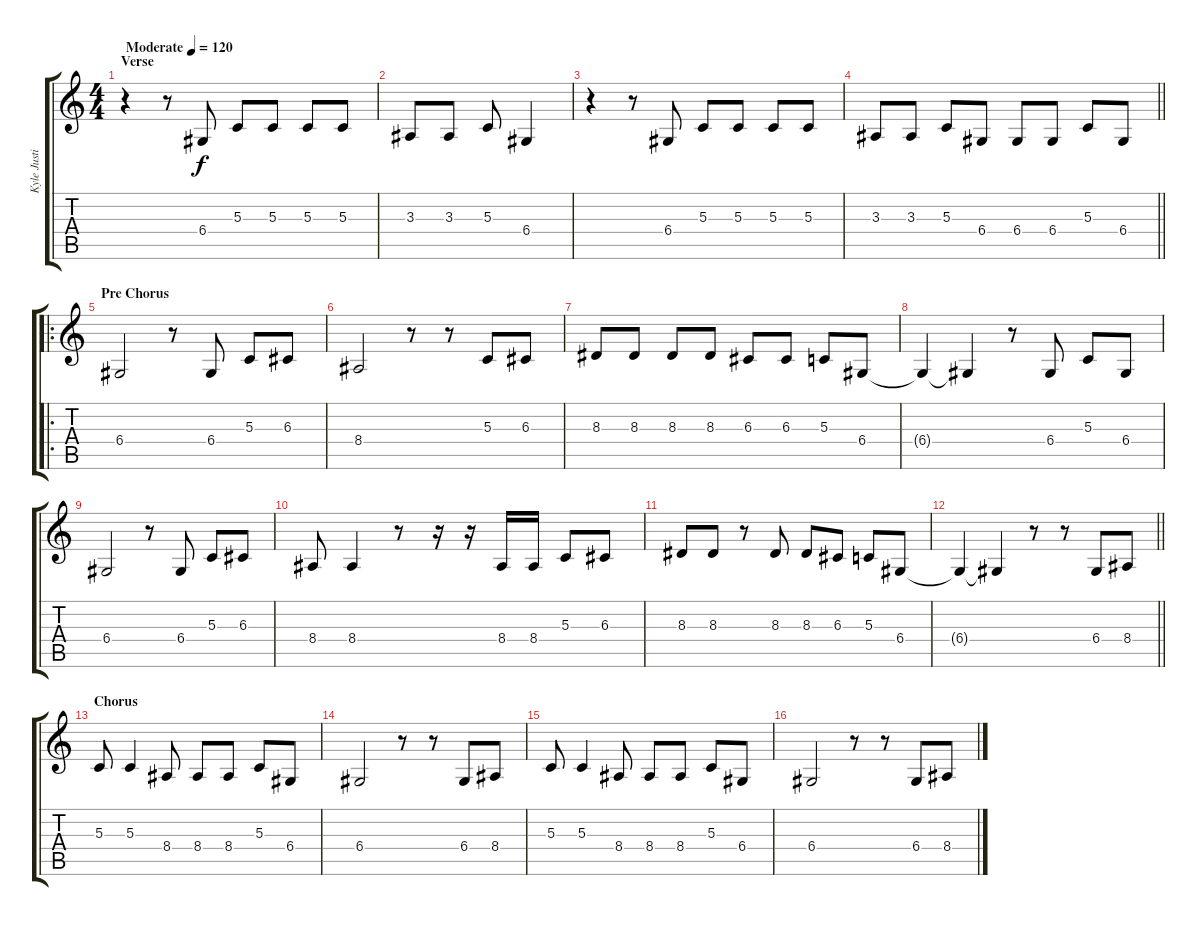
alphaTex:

\track ("Kyle Justin" "Kyle Justi") {instrument sopranosax}
\staff {score tabs}
\tuning (E4 B3 G3 D3 A2 E2) {hide}
\ts (4 4)
\section ("" "Verse")
\tempo (120 "Moderate")
\clef g2
\ks c
r.4{dy f instrument sopranosax} r.8 6.4.8 5.3.8 5.3.8 5.3.8 5.3.8 |
3.3.8 3.3.8 5.3.8 6.4.4 |
r.4 r.8 6.4.8 5.3.8 5.3.8 5.3.8 5.3.8 |
\barLineRight lightlight
3.3.8 3.3.8 5.3.8 6.4.8 6.4.8 6.4.8 5.3.8 6.4.8 |
\ro
\section ("" "Pre Chorus ")
6.4.2 r.8 6.4.8 5.3.8 6.3.8 |
8.4.2 r.8 r.8 5.3.8 6.3.8 |
8.3.8 8.3.8 8.3.8 8.3.8 6.3.8 6.3.8 5.3.8 6.4.8 |
6.4{t}.4 6.4{t}.4 r.8 6.4.8 5.3.8 6.4.8 |
6.4.2 r.8 6.4.8 5.3.8 6.3.8 |
8.4.8 8.4.4 r.8 r.16 r.16 8.4.16 8.4.16 5.3.8 6.3.8 |
8.3.8 8.3.8 r.8 8.3.8 8.3.8 6.3.8 5.3.8 6.4.8 |
\barLineRight lightlight
6.4{t}.4 6.4{t}.4 r.8 r.8 6.4.8 8.4.8 |
\section ("" "Chorus")
5.3.8 5.3.4 8.4.8 8.4.8 8.4.8 5.3.8 6.4.8 |
6.4.2 r.8 r.8 6.4.8 8.4.8 |
5.3.8 5.3.4 8.4.8 8.4.8 8.4.8 5.3.8 6.4.8 |
6.4.2 r.8 r.8 6.4.8 8.4.8
